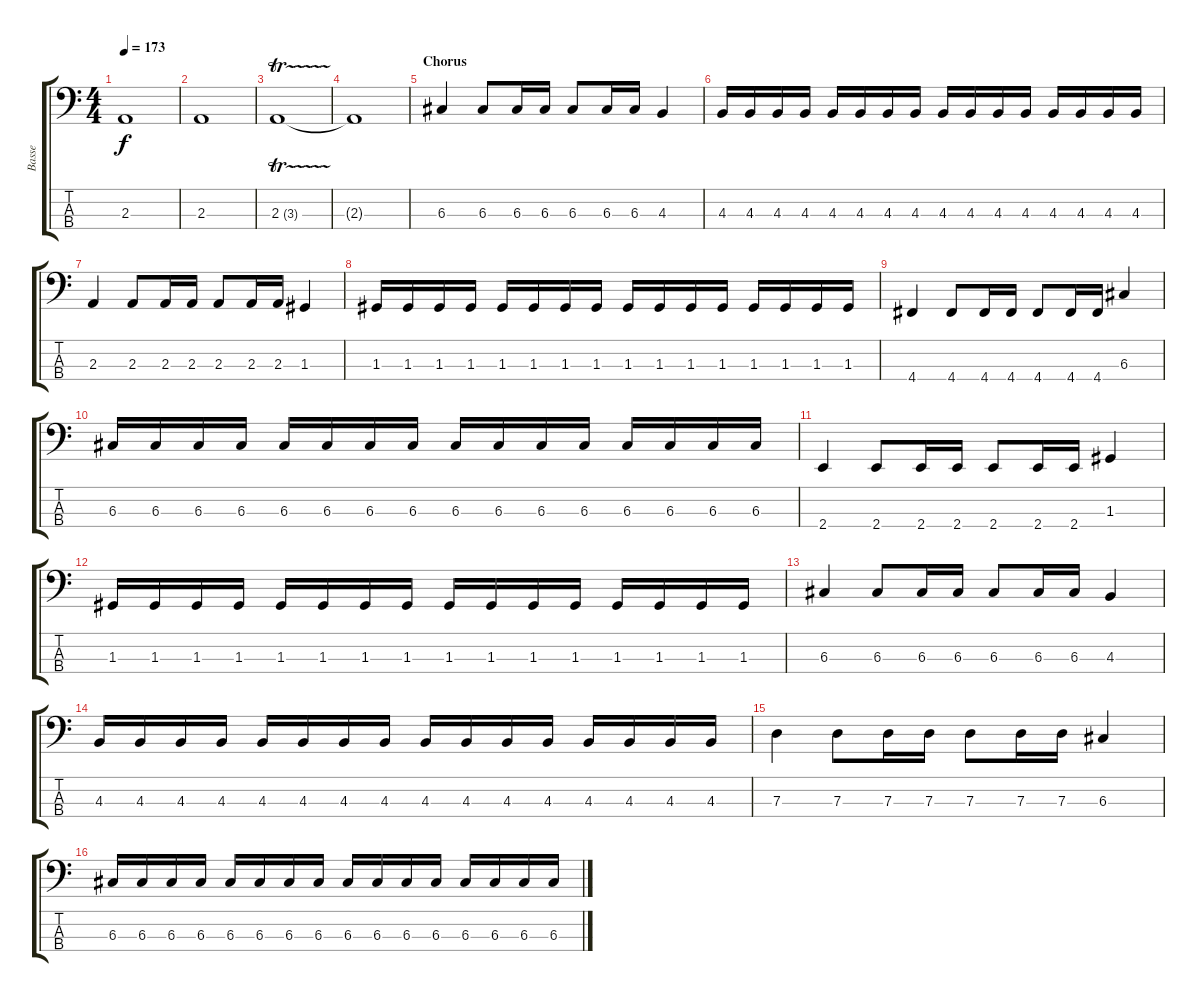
\track ("Basse" "Basse") {instrument electricbassfinger}
\staff {score tabs}
\tuning (F2 C2 G1 D1) {hide}
\ts (4 4)
\tempo 173
\clef f4
\ks c
2.3.1{dy f} |
2.3.1 |
2.3{tr (3 16)}.1 |
2.3{t}.1 |
\section ("" "Chorus")
6.3.4 6.3.8 6.3.16 6.3.16 6.3.8 6.3.16 6.3.16 4.3.4 |
4.3.16 4.3.16 4.3.16 4.3.16 4.3.16 4.3.16 4.3.16 4.3.16 4.3.16 4.3.16 4.3.16 4.3.16 4.3.16 4.3.16 4.3.16 4.3.16 |
2.3.4 2.3.8 2.3.16 2.3.16 2.3.8 2.3.16 2.3.16 1.3.4 |
1.3.16 1.3.16 1.3.16 1.3.16 1.3.16 1.3.16 1.3.16 1.3.16 1.3.16 1.3.16 1.3.16 1.3.16 1.3.16 1.3.16 1.3.16 1.3.16 |
4.4.4 4.4.8 4.4.16 4.4.16 4.4.8 4.4.16 4.4.16 6.3.4 |
6.3.16 6.3.16 6.3.16 6.3.16 6.3.16 6.3.16 6.3.16 6.3.16 6.3.16 6.3.16 6.3.16 6.3.16 6.3.16 6.3.16 6.3.16 6.3.16 |
2.4.4 2.4.8 2.4.16 2.4.16 2.4.8 2.4.16 2.4.16 1.3.4 |
1.3.16 1.3.16 1.3.16 1.3.16 1.3.16 1.3.16 1.3.16 1.3.16 1.3.16 1.3.16 1.3.16 1.3.16 1.3.16 1.3.16 1.3.16 1.3.16 |
6.3.4 6.3.8 6.3.16 6.3.16 6.3.8 6.3.16 6.3.16 4.3.4 |
4.3.16 4.3.16 4.3.16 4.3.16 4.3.16 4.3.16 4.3.16 4.3.16 4.3.16 4.3.16 4.3.16 4.3.16 4.3.16 4.3.16 4.3.16 4.3.16 |
7.3.4 7.3.8 7.3.16 7.3.16 7.3.8 7.3.16 7.3.16 6.3.4 |
6.3.16 6.3.16 6.3.16 6.3.16 6.3.16 6.3.16 6.3.16 6.3.16 6.3.16 6.3.16 6.3.16 6.3.16 6.3.16 6.3.16 6.3.16 6.3.16
